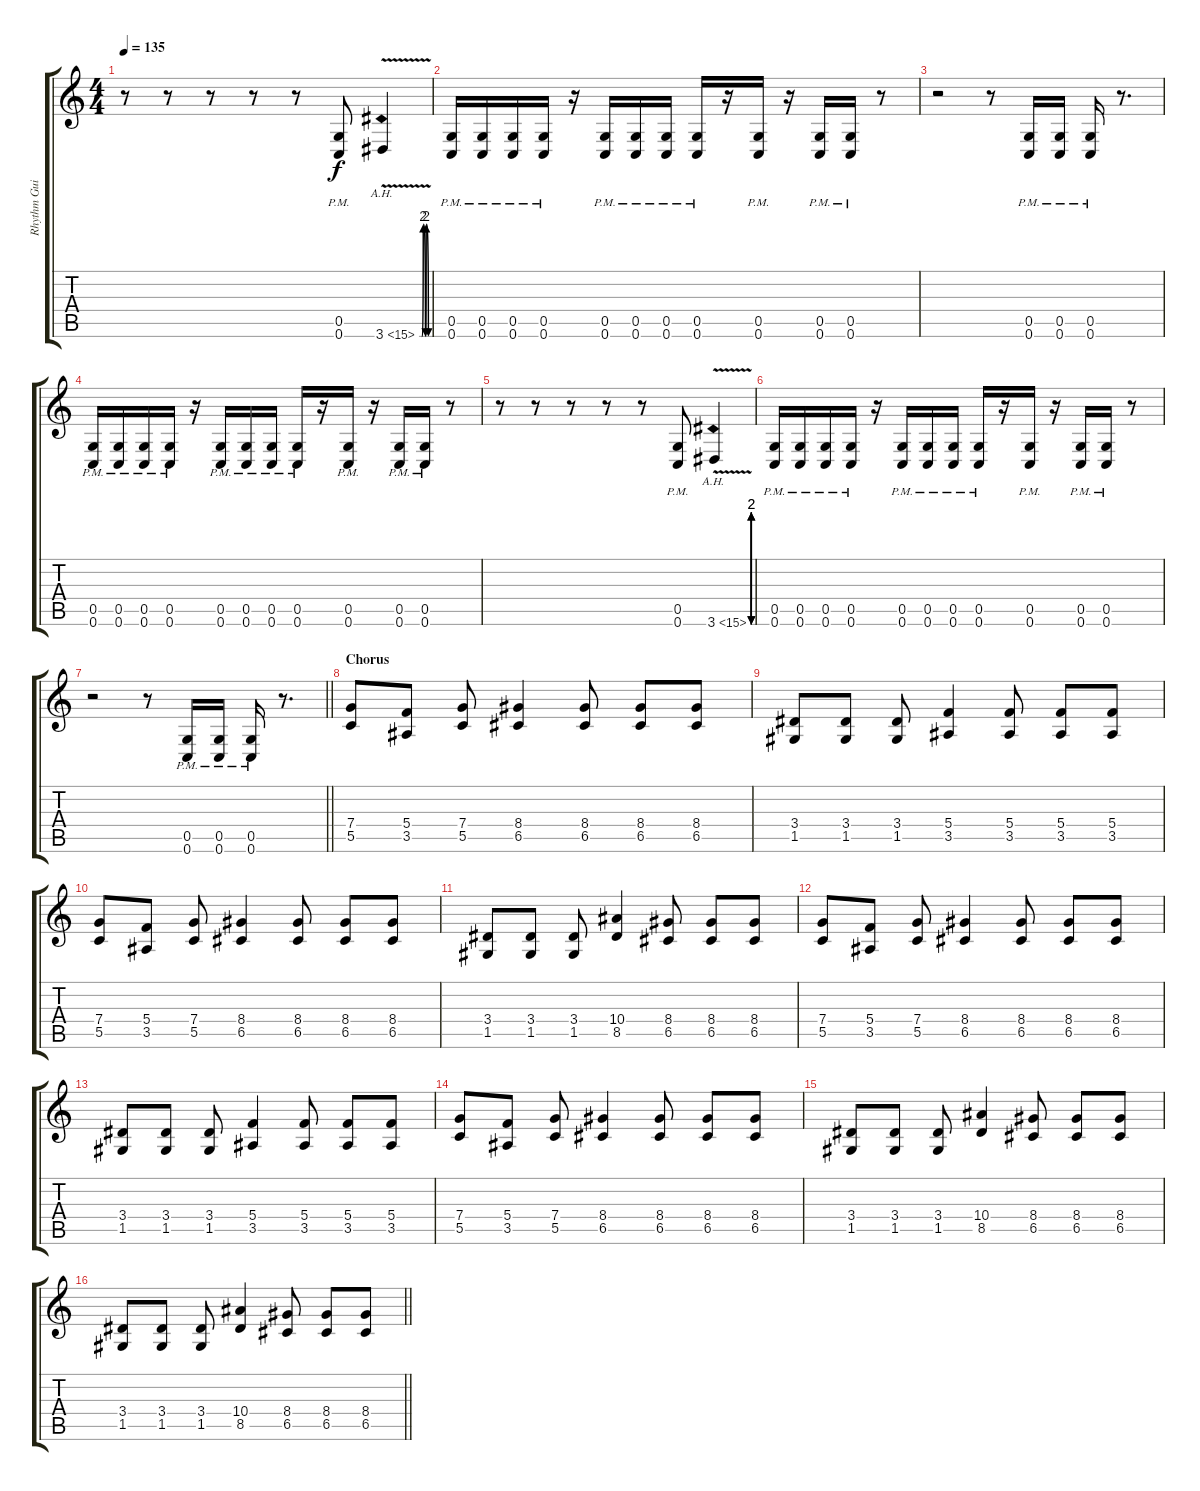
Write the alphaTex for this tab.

\track ("Rhythm Guitar" "Rhythm Gui") {instrument distortionguitar}
\staff {score tabs}
\tuning (D4 A3 F3 C3 G2 C2) {hide}
\ts (4 4)
\tempo 135
\clef g2
\ks c
r.8{dy f} r.8 r.8 r.8 r.8 (0.5{pm} 0.6{pm}).8 3.6{be (custom 0 0 15 0 25 8 40 0 45 8 60 0) ah 12 v}.4 |
(0.5{pm} 0.6{pm}).16 (0.5{pm} 0.6{pm}).16 (0.5{pm} 0.6{pm}).16 (0.5{pm} 0.6{pm}).16 r.16 (0.5{pm} 0.6{pm}).16 (0.5{pm} 0.6{pm}).16 (0.5{pm} 0.6{pm}).16 (0.5{pm} 0.6{pm}).16 r.16 (0.5{pm} 0.6{pm}).16 r.16 (0.5{pm} 0.6{pm}).16 (0.5{pm} 0.6{pm}).16 r.8 |
r.2 r.8 (0.5{pm} 0.6{pm}).16 (0.5{pm} 0.6{pm}).16 (0.5{pm} 0.6{pm}).16 r.8{d} |
(0.5{pm} 0.6{pm}).16 (0.5{pm} 0.6{pm}).16 (0.5{pm} 0.6{pm}).16 (0.5{pm} 0.6{pm}).16 r.16 (0.5{pm} 0.6{pm}).16 (0.5{pm} 0.6{pm}).16 (0.5{pm} 0.6{pm}).16 (0.5{pm} 0.6{pm}).16 r.16 (0.5{pm} 0.6{pm}).16 r.16 (0.5{pm} 0.6{pm}).16 (0.5{pm} 0.6{pm}).16 r.8 |
r.8 r.8 r.8 r.8 r.8 (0.5{pm} 0.6{pm}).8 3.6{be (custom 0 0 15 0 25 8 40 0 45 8 60 0) ah 12 v}.4 |
(0.5{pm} 0.6{pm}).16 (0.5{pm} 0.6{pm}).16 (0.5{pm} 0.6{pm}).16 (0.5{pm} 0.6{pm}).16 r.16 (0.5{pm} 0.6{pm}).16 (0.5{pm} 0.6{pm}).16 (0.5{pm} 0.6{pm}).16 (0.5{pm} 0.6{pm}).16 r.16 (0.5{pm} 0.6{pm}).16 r.16 (0.5{pm} 0.6{pm}).16 (0.5{pm} 0.6{pm}).16 r.8 |
\barLineRight lightlight
r.2 r.8 (0.5{pm} 0.6{pm}).16 (0.5{pm} 0.6{pm}).16 (0.5{pm} 0.6{pm}).16 r.8{d} |
\section ("" "Chorus")
(7.4 5.5).8 (5.4 3.5).8 (7.4 5.5).8 (8.4 6.5).4 (8.4 6.5).8 (8.4 6.5).8 (8.4 6.5).8 |
(3.4 1.5).8 (3.4 1.5).8 (3.4 1.5).8 (5.4 3.5).4 (5.4 3.5).8 (5.4 3.5).8 (5.4 3.5).8 |
(7.4 5.5).8 (5.4 3.5).8 (7.4 5.5).8 (8.4 6.5).4 (8.4 6.5).8 (8.4 6.5).8 (8.4 6.5).8 |
(3.4 1.5).8 (3.4 1.5).8 (3.4 1.5).8 (10.4 8.5).4 (8.4 6.5).8 (8.4 6.5).8 (8.4 6.5).8 |
(7.4 5.5).8 (5.4 3.5).8 (7.4 5.5).8 (8.4 6.5).4 (8.4 6.5).8 (8.4 6.5).8 (8.4 6.5).8 |
(3.4 1.5).8 (3.4 1.5).8 (3.4 1.5).8 (5.4 3.5).4 (5.4 3.5).8 (5.4 3.5).8 (5.4 3.5).8 |
(7.4 5.5).8 (5.4 3.5).8 (7.4 5.5).8 (8.4 6.5).4 (8.4 6.5).8 (8.4 6.5).8 (8.4 6.5).8 |
(3.4 1.5).8 (3.4 1.5).8 (3.4 1.5).8 (10.4 8.5).4 (8.4 6.5).8 (8.4 6.5).8 (8.4 6.5).8 |
\barLineRight lightlight
(3.4 1.5).8 (3.4 1.5).8 (3.4 1.5).8 (10.4 8.5).4 (8.4 6.5).8 (8.4 6.5).8 (8.4 6.5).8
